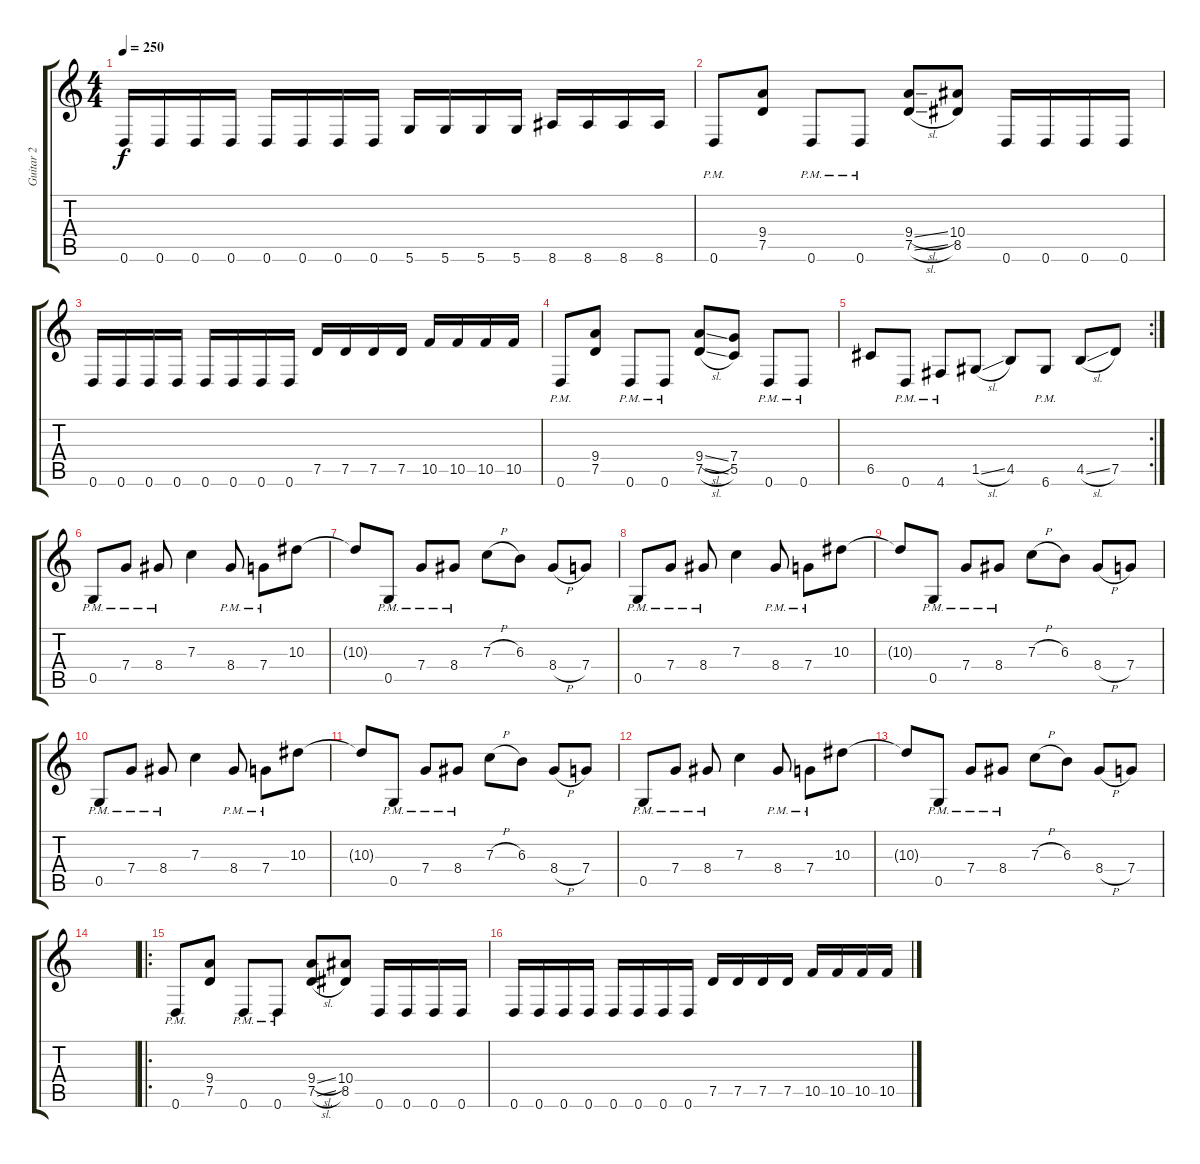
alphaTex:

\track ("Guitar 2" "Guitar 2") {instrument distortionguitar}
\staff {score tabs}
\tuning (D4 A3 F3 C3 G2 D2) {hide}
\ts (4 4)
\tempo 250
\clef g2
\ks c
0.6.16{dy f} 0.6.16 0.6.16 0.6.16 0.6.16 0.6.16 0.6.16 0.6.16 5.6.16 5.6.16 5.6.16 5.6.16 8.6.16 8.6.16 8.6.16 8.6.16 |
0.6{pm}.8 (9.4 7.5).8 0.6{pm}.8 0.6{pm}.8 (9.4{sl} 7.5{sl}).8 (10.4 8.5).8 0.6.16 0.6.16 0.6.16 0.6.16 |
0.6.16 0.6.16 0.6.16 0.6.16 0.6.16 0.6.16 0.6.16 0.6.16 7.5.16 7.5.16 7.5.16 7.5.16 10.5.16 10.5.16 10.5.16 10.5.16 |
0.6{pm}.8 (9.4 7.5).8 0.6{pm}.8 0.6{pm}.8 (9.4{sl} 7.5{sl}).8 (7.4 5.5).8 0.6{pm}.8 0.6{pm}.8 |
\rc 2
6.5.8 0.6{pm}.8 4.6{pm}.8 1.5{sl}.8 4.5.8 6.6{pm}.8 4.5{sl}.8 7.5.8 |
0.5{pm}.8 7.4{pm}.8 8.4{pm}.8 7.3.4 8.4{pm}.8 7.4{pm}.8 10.3.8 |
10.3{t}.8 0.5{pm}.8 7.4{pm}.8 8.4{pm}.8 7.3{h}.8 6.3.8 8.4{h}.8 7.4.8 |
0.5{pm}.8 7.4{pm}.8 8.4{pm}.8 7.3.4 8.4{pm}.8 7.4{pm}.8 10.3.8 |
10.3{t}.8 0.5{pm}.8 7.4{pm}.8 8.4{pm}.8 7.3{h}.8 6.3.8 8.4{h}.8 7.4.8 |
0.5{pm}.8 7.4{pm}.8 8.4{pm}.8 7.3.4 8.4{pm}.8 7.4{pm}.8 10.3.8 |
10.3{t}.8 0.5{pm}.8 7.4{pm}.8 8.4{pm}.8 7.3{h}.8 6.3.8 8.4{h}.8 7.4.8 |
0.5{pm}.8 7.4{pm}.8 8.4{pm}.8 7.3.4 8.4{pm}.8 7.4{pm}.8 10.3.8 |
10.3{t}.8 0.5{pm}.8 7.4{pm}.8 8.4{pm}.8 7.3{h}.8 6.3.8 8.4{h}.8 7.4.8 |
|
\ro
0.6{pm}.8 (9.4 7.5).8 0.6{pm}.8 0.6{pm}.8 (9.4{sl} 7.5{sl}).8 (10.4 8.5).8 0.6.16 0.6.16 0.6.16 0.6.16 |
0.6.16 0.6.16 0.6.16 0.6.16 0.6.16 0.6.16 0.6.16 0.6.16 7.5.16 7.5.16 7.5.16 7.5.16 10.5.16 10.5.16 10.5.16 10.5.16
